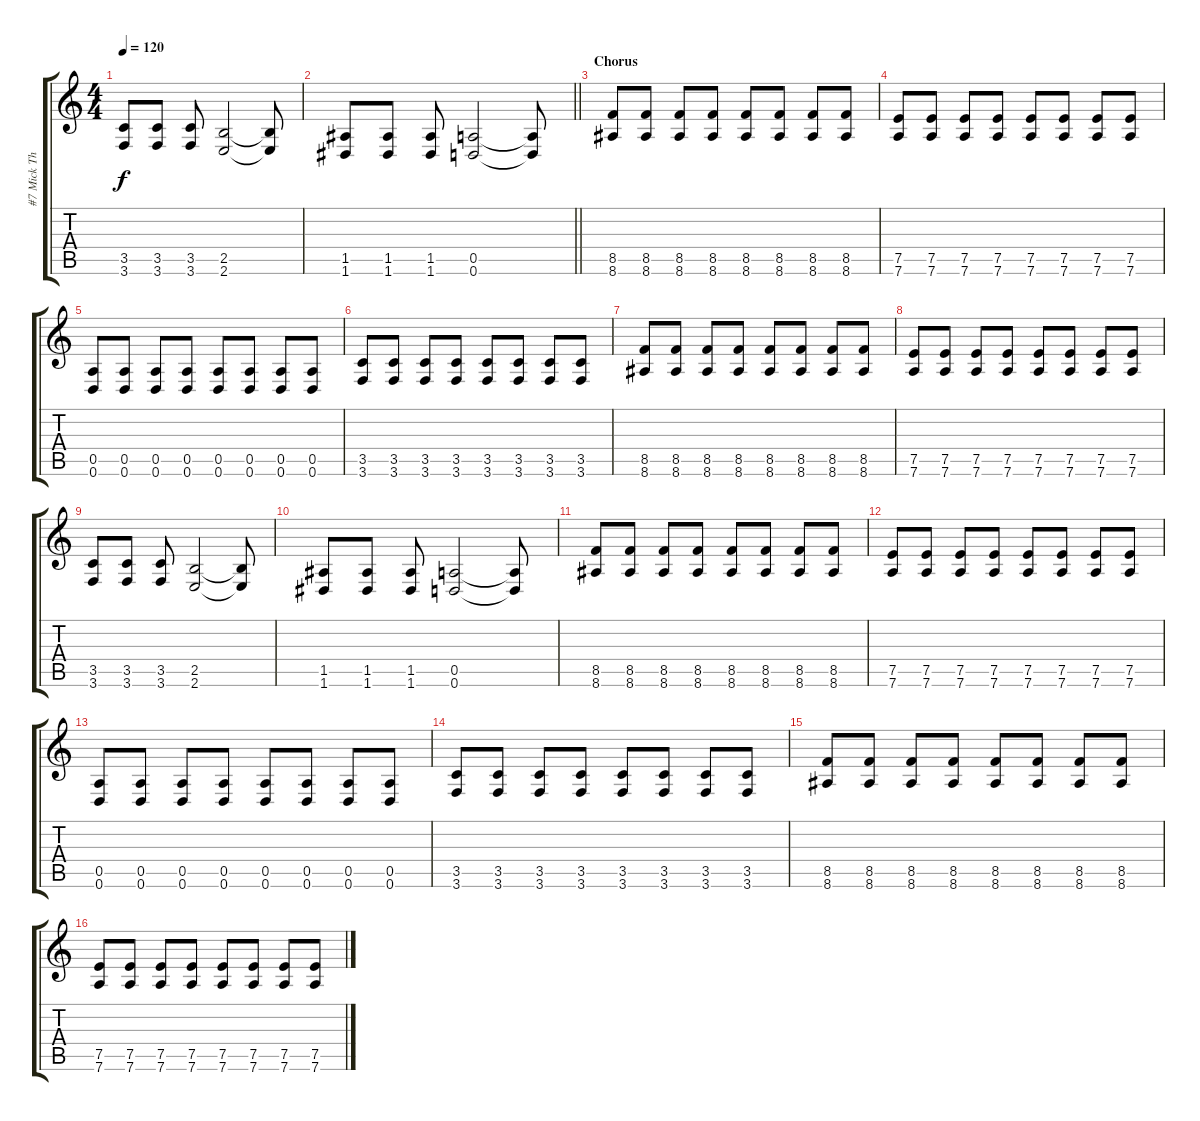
\track ("#7 Mick Thomson" "#7 Mick Th") {instrument distortionguitar}
\staff {score tabs}
\tuning (E4 B3 G3 D3 A2 D2) {hide}
\ts (4 4)
\tempo 120
\clef g2
\ks c
(3.5 3.6).8{dy f} (3.5 3.6).8 (3.5 3.6).8 (2.5 2.6).2 (2.5{t} 2.6{t}).8 |
\barLineRight lightlight
(1.5 1.6).8 (1.5 1.6).8 (1.5 1.6).8 (0.5 0.6).2 (0.5{t} 0.6{t}).8 |
\section ("" "Chorus")
(8.5 8.6).8 (8.5 8.6).8 (8.5 8.6).8 (8.5 8.6).8 (8.5 8.6).8 (8.5 8.6).8 (8.5 8.6).8 (8.5 8.6).8 |
(7.5 7.6).8 (7.5 7.6).8 (7.5 7.6).8 (7.5 7.6).8 (7.5 7.6).8 (7.5 7.6).8 (7.5 7.6).8 (7.5 7.6).8 |
(0.5 0.6).8 (0.5 0.6).8 (0.5 0.6).8 (0.5 0.6).8 (0.5 0.6).8 (0.5 0.6).8 (0.5 0.6).8 (0.5 0.6).8 |
(3.5 3.6).8 (3.5 3.6).8 (3.5 3.6).8 (3.5 3.6).8 (3.5 3.6).8 (3.5 3.6).8 (3.5 3.6).8 (3.5 3.6).8 |
(8.5 8.6).8 (8.5 8.6).8 (8.5 8.6).8 (8.5 8.6).8 (8.5 8.6).8 (8.5 8.6).8 (8.5 8.6).8 (8.5 8.6).8 |
(7.5 7.6).8 (7.5 7.6).8 (7.5 7.6).8 (7.5 7.6).8 (7.5 7.6).8 (7.5 7.6).8 (7.5 7.6).8 (7.5 7.6).8 |
(3.5 3.6).8 (3.5 3.6).8 (3.5 3.6).8 (2.5 2.6).2 (2.5{t} 2.6{t}).8 |
(1.5 1.6).8 (1.5 1.6).8 (1.5 1.6).8 (0.5 0.6).2 (0.5{t} 0.6{t}).8 |
(8.5 8.6).8 (8.5 8.6).8 (8.5 8.6).8 (8.5 8.6).8 (8.5 8.6).8 (8.5 8.6).8 (8.5 8.6).8 (8.5 8.6).8 |
(7.5 7.6).8 (7.5 7.6).8 (7.5 7.6).8 (7.5 7.6).8 (7.5 7.6).8 (7.5 7.6).8 (7.5 7.6).8 (7.5 7.6).8 |
(0.5 0.6).8 (0.5 0.6).8 (0.5 0.6).8 (0.5 0.6).8 (0.5 0.6).8 (0.5 0.6).8 (0.5 0.6).8 (0.5 0.6).8 |
(3.5 3.6).8 (3.5 3.6).8 (3.5 3.6).8 (3.5 3.6).8 (3.5 3.6).8 (3.5 3.6).8 (3.5 3.6).8 (3.5 3.6).8 |
(8.5 8.6).8 (8.5 8.6).8 (8.5 8.6).8 (8.5 8.6).8 (8.5 8.6).8 (8.5 8.6).8 (8.5 8.6).8 (8.5 8.6).8 |
(7.5 7.6).8 (7.5 7.6).8 (7.5 7.6).8 (7.5 7.6).8 (7.5 7.6).8 (7.5 7.6).8 (7.5 7.6).8 (7.5 7.6).8
